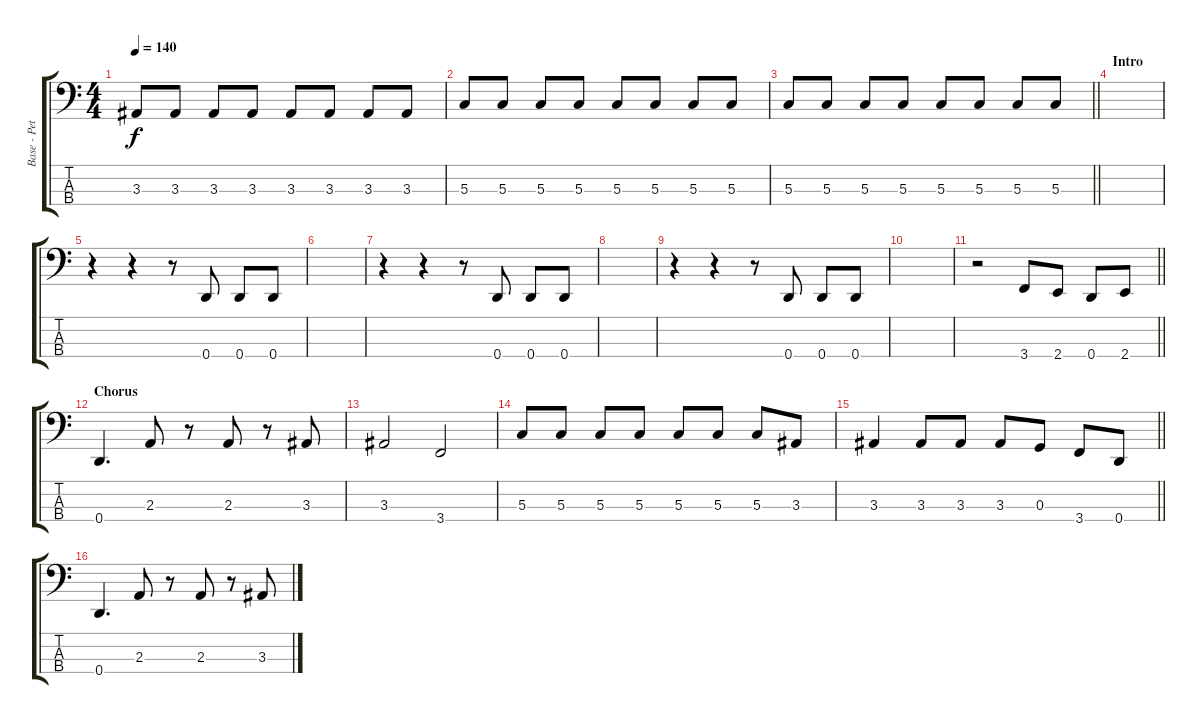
\track ("Base - Peter London" "Base - Pet") {instrument electricbassfinger}
\staff {score tabs}
\tuning (F2 C2 G1 D1) {hide}
\ts (4 4)
\tempo 140
\clef f4
\ks c
3.3.8{dy f} 3.3.8 3.3.8 3.3.8 3.3.8 3.3.8 3.3.8 3.3.8 |
5.3.8 5.3.8 5.3.8 5.3.8 5.3.8 5.3.8 5.3.8 5.3.8 |
\barLineRight lightlight
5.3.8 5.3.8 5.3.8 5.3.8 5.3.8 5.3.8 5.3.8 5.3.8 |
\section ("" "Intro")
|
r.4 r.4 r.8 0.4.8 0.4.8 0.4.8 |
|
r.4 r.4 r.8 0.4.8 0.4.8 0.4.8 |
|
r.4 r.4 r.8 0.4.8 0.4.8 0.4.8 |
|
\barLineRight lightlight
r.2 3.4.8 2.4.8 0.4.8 2.4.8 |
\section ("" "Chorus")
0.4.4{d} 2.3.8 r.8 2.3.8 r.8 3.3.8 |
3.3.2 3.4.2 |
5.3.8 5.3.8 5.3.8 5.3.8 5.3.8 5.3.8 5.3.8 3.3.8 |
\barLineRight lightlight
3.3.4 3.3.8 3.3.8 3.3.8 0.3.8 3.4.8 0.4.8 |
0.4.4{d} 2.3.8 r.8 2.3.8 r.8 3.3.8
